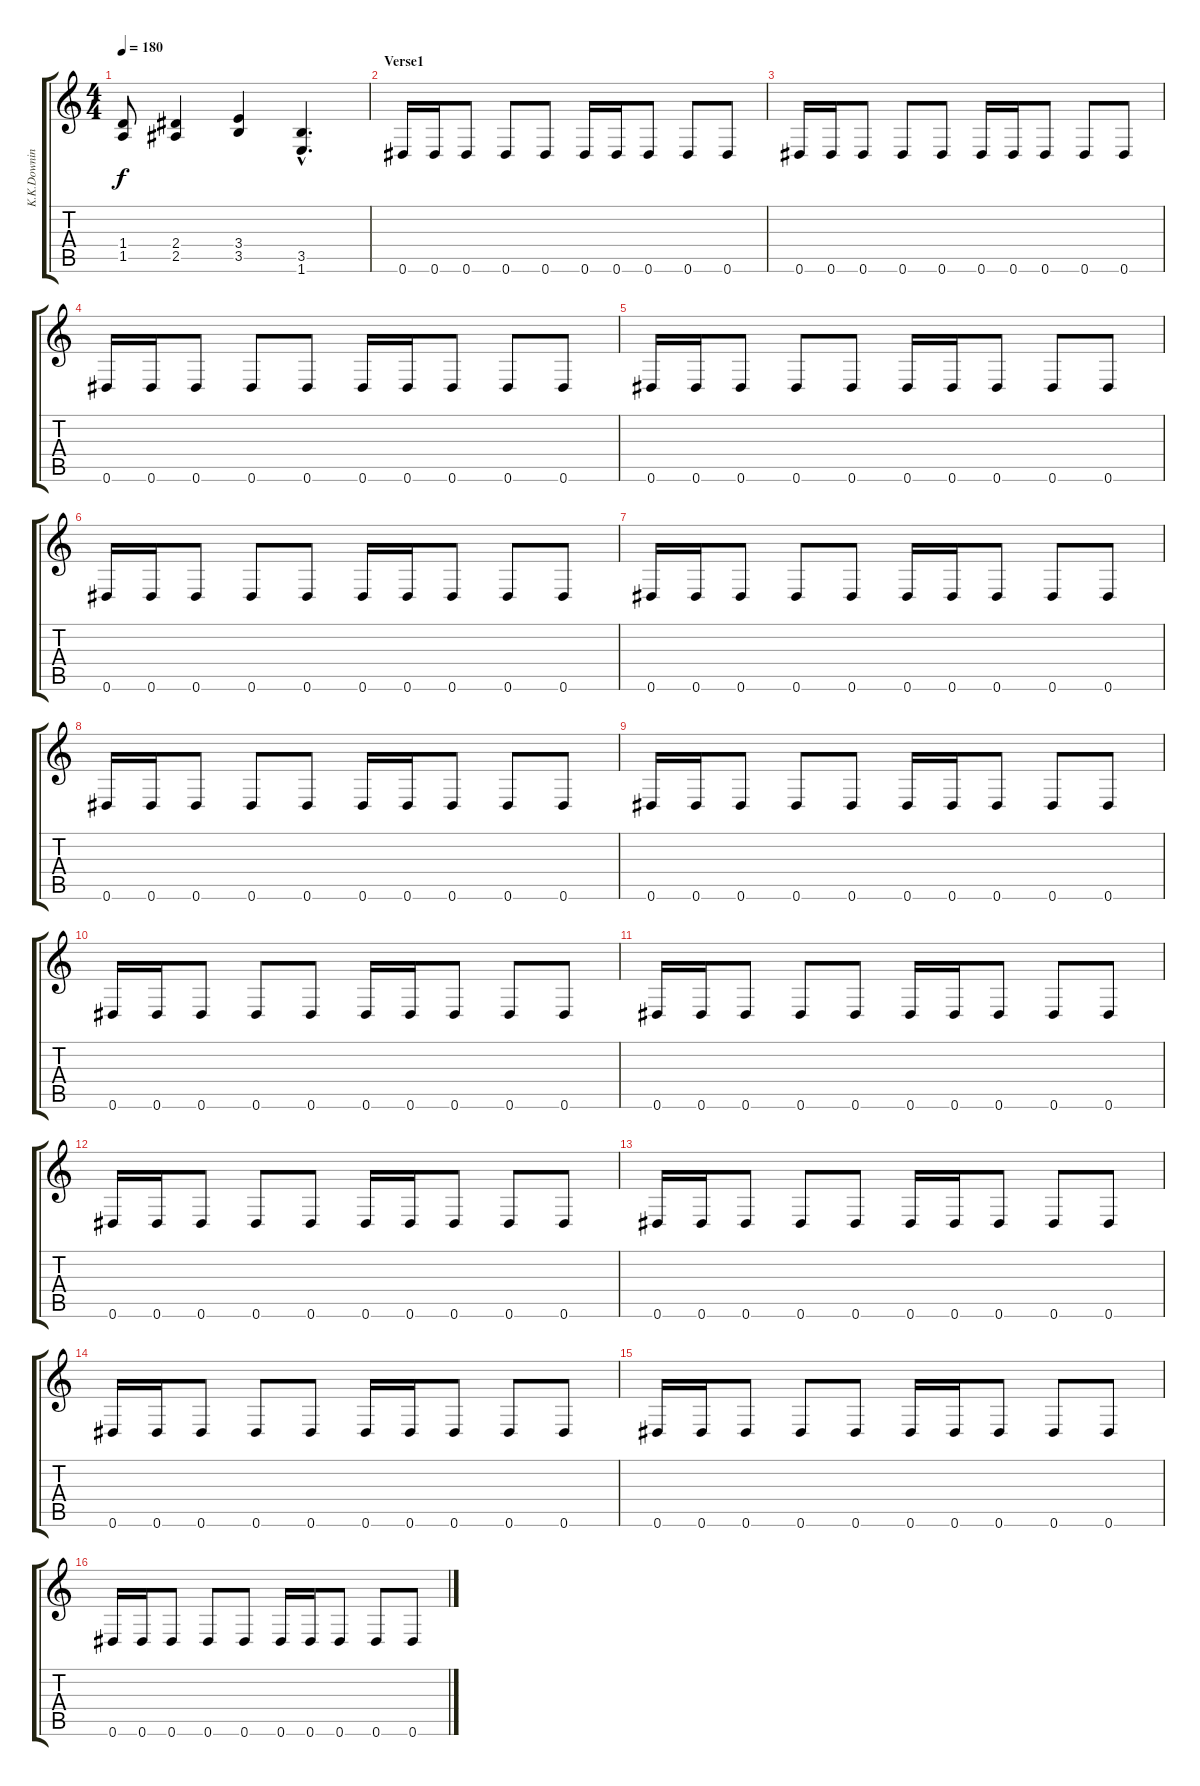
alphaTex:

\track ("K.K.Downing" "K.K.Downin") {instrument distortionguitar}
\staff {score tabs}
\tuning (Eb4 Bb3 Gb3 Db3 Ab2 Eb2) {hide}
\ts (4 4)
\tempo 180
\clef g2
\ks c
(1.4 1.5).8{dy f} (2.4 2.5).4 (3.4 3.5).4 (3.5{hac} 1.6{hac}).4{d} |
\section ("" "Verse1")
0.6.16 0.6.16 0.6.8 0.6.8 0.6.8 0.6.16 0.6.16 0.6.8 0.6.8 0.6.8 |
0.6.16 0.6.16 0.6.8 0.6.8 0.6.8 0.6.16 0.6.16 0.6.8 0.6.8 0.6.8 |
0.6.16 0.6.16 0.6.8 0.6.8 0.6.8 0.6.16 0.6.16 0.6.8 0.6.8 0.6.8 |
0.6.16 0.6.16 0.6.8 0.6.8 0.6.8 0.6.16 0.6.16 0.6.8 0.6.8 0.6.8 |
0.6.16 0.6.16 0.6.8 0.6.8 0.6.8 0.6.16 0.6.16 0.6.8 0.6.8 0.6.8 |
0.6.16 0.6.16 0.6.8 0.6.8 0.6.8 0.6.16 0.6.16 0.6.8 0.6.8 0.6.8 |
0.6.16 0.6.16 0.6.8 0.6.8 0.6.8 0.6.16 0.6.16 0.6.8 0.6.8 0.6.8 |
0.6.16 0.6.16 0.6.8 0.6.8 0.6.8 0.6.16 0.6.16 0.6.8 0.6.8 0.6.8 |
0.6.16 0.6.16 0.6.8 0.6.8 0.6.8 0.6.16 0.6.16 0.6.8 0.6.8 0.6.8 |
0.6.16 0.6.16 0.6.8 0.6.8 0.6.8 0.6.16 0.6.16 0.6.8 0.6.8 0.6.8 |
0.6.16 0.6.16 0.6.8 0.6.8 0.6.8 0.6.16 0.6.16 0.6.8 0.6.8 0.6.8 |
0.6.16 0.6.16 0.6.8 0.6.8 0.6.8 0.6.16 0.6.16 0.6.8 0.6.8 0.6.8 |
0.6.16 0.6.16 0.6.8 0.6.8 0.6.8 0.6.16 0.6.16 0.6.8 0.6.8 0.6.8 |
0.6.16 0.6.16 0.6.8 0.6.8 0.6.8 0.6.16 0.6.16 0.6.8 0.6.8 0.6.8 |
0.6.16 0.6.16 0.6.8 0.6.8 0.6.8 0.6.16 0.6.16 0.6.8 0.6.8 0.6.8
